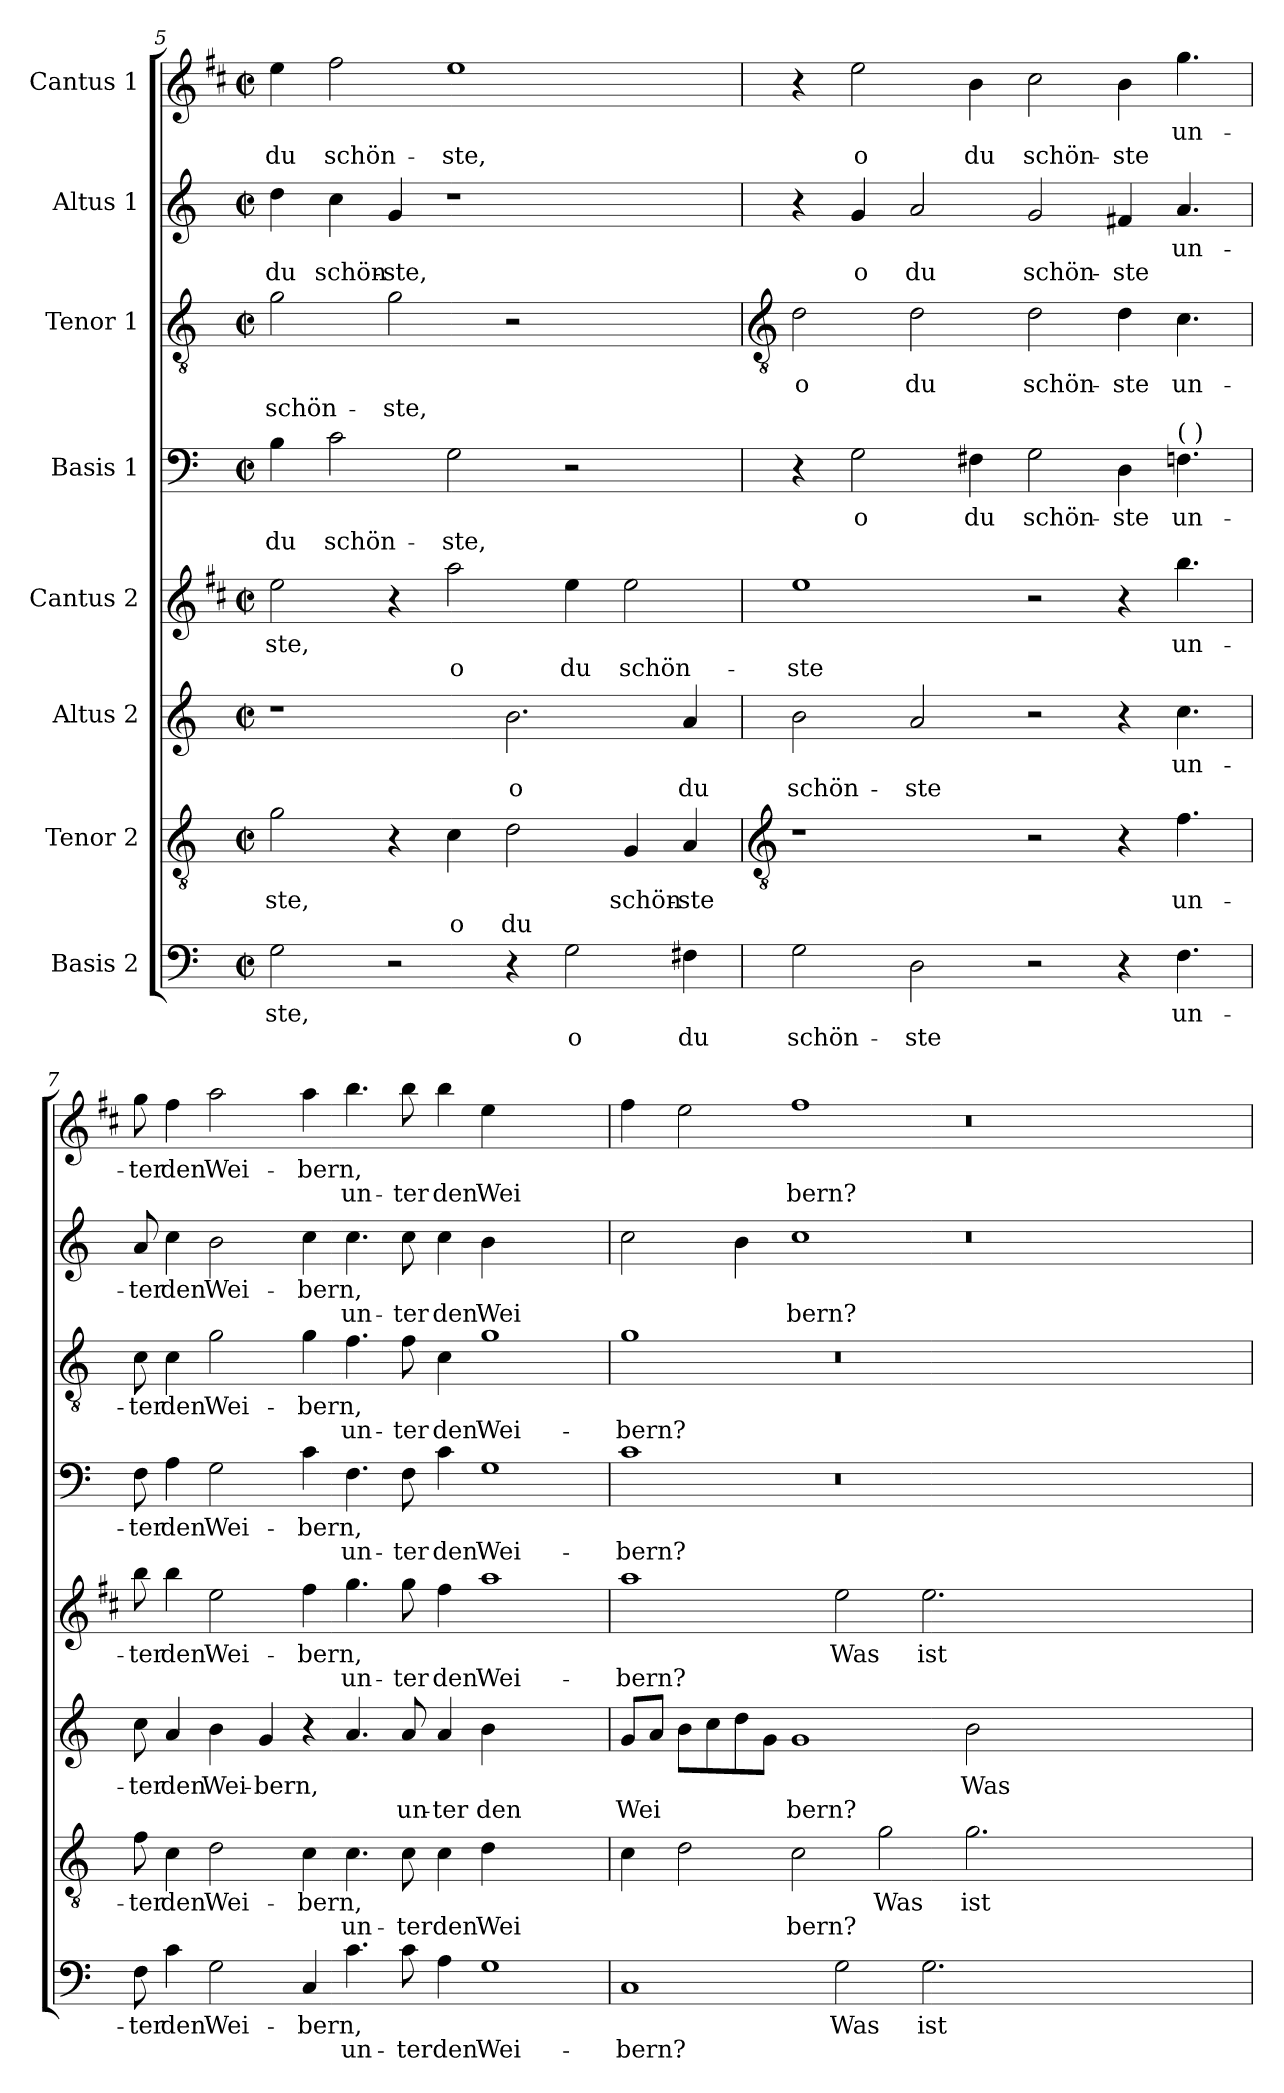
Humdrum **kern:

**kern	**text	**text	**kern	**text	**text	**kern	**text	**text	**kern	**text	**text	**kern	**text	**text	**kern	**text	**text	**kern	**text	**text	**kern	**text	**text
*part8	*part8	*part8	*part7	*part7	*part7	*part6	*part6	*part6	*part5	*part5	*part5	*part4	*part4	*part4	*part3	*part3	*part3	*part2	*part2	*part2	*part1	*part1	*part1
*staff8	*staff8	*staff8	*staff7	*staff7	*staff7	*staff6	*staff6	*staff6	*staff5	*staff5	*staff5	*staff4	*staff4	*staff4	*staff3	*staff3	*staff3	*staff2	*staff2	*staff2	*staff1	*staff1	*staff1
*I"Basis 2	*	*	*I"Tenor 2	*	*	*I"Altus 2	*	*	*I"Cantus 2	*	*	*I"Basis 1	*	*	*I"Tenor 1	*	*	*I"Altus 1	*	*	*I"Cantus 1	*	*
*clefF4	*	*	*clefGv2	*	*	*clefG2	*	*	*clefG2	*	*	*clefF4	*	*	*clefGv2	*	*	*clefG2	*	*	*clefG2	*	*
*	*	*	*	*	*	*	*	*	*ITrd1c2	*	*	*	*	*	*	*	*	*	*	*	*ITrd1c2	*	*
*k[]	*	*	*k[]	*	*	*k[]	*	*	*k[]	*	*	*k[]	*	*	*k[]	*	*	*k[]	*	*	*k[]	*	*
*C:	*	*	*C:	*	*	*C:	*	*	*C:	*	*	*C:	*	*	*C:	*	*	*C:	*	*	*C:	*	*
*M4/2	*	*	*M4/2	*	*	*M4/2	*	*	*M4/2	*	*	*M4/2	*	*	*M4/2	*	*	*M4/2	*	*	*M4/2	*	*
*met(c|)	*	*	*met(c|)	*	*	*met(c|)	*	*	*met(c|)	*	*	*met(c|)	*	*	*met(c|)	*	*	*met(c|)	*	*	*met(c|)	*	*
=5	=5	=5	=5	=5	=5	=5	=5	=5	=5	=5	=5	=5	=5	=5	=5	=5	=5	=5	=5	=5	=5	=5	=5
!	!LO:LY:b	!	!	!LO:LY:b	!	!	!	!	!	!LO:LY:b	!	!	!	!LO:LY:b	!	!	!LO:LY:b	!	!	!LO:LY:b	!	!	!LO:LY:b
2G	-ste,	.	2g	-ste,	.	1r	.	.	2dd	-ste,	.	4B	.	du	2g	.	schön-	4dd	.	du	4dd	.	du
!	!	!	!	!	!	!	!	!	!	!	!	!	!	!LO:LY:b	!	!	!	!	!	!LO:LY:b	!	!	!LO:LY:b
.	.	.	.	.	.	.	.	.	.	.	.	2c	.	schön-	.	.	.	4cc	.	schön-	2ee	.	schön-
!	!	!	!	!	!	!	!	!	!	!	!	!	!	!	!	!	!LO:LY:b	!	!	!LO:LY:b	!	!	!
2r	.	.	4r	.	.	.	.	.	4r	.	.	.	.	.	2g	.	-ste,	4g	.	-ste,	.	.	.
!	!	!	!	!	!LO:LY:b	!	!	!	!	!	!LO:LY:b	!	!	!LO:LY:b	!	!	!	!	!	!	!	!	!LO:LY:b
.	.	.	4c	.	o	.	.	.	2gg	.	o	2G	.	-ste,	.	.	.	1r	.	.	1dd	.	-ste,
!	!	!	!	!	!LO:LY:b	!	!	!LO:LY:b	!	!	!	!	!	!	!	!	!	!	!	!	!	!	!
4r	.	.	2d	.	du	2.b	.	o	.	.	.	.	.	.	2r	.	.	.	.	.	.	.	.
!	!	!LO:LY:b	!	!	!	!	!	!	!	!	!LO:LY:b	!	!	!	!	!	!	!	!	!	!	!	!
2G	.	o	.	.	.	.	.	.	4dd	.	du	2r	.	.	.	.	.	.	.	.	.	.	.
!	!	!	!	!LO:LY:b	!	!	!	!	!	!	!LO:LY:b	!	!	!	!	!	!	!	!	!	!	!	!
.	.	.	4G	schön-	.	.	.	.	2dd	.	schön-	.	.	.	2ryy	.	.	.	.	.	.	.	.
!	!	!LO:LY:b	!	!LO:LY:b	!	!	!	!LO:LY:b	!	!	!	!	!	!	!	!	!	!	!	!	!	!	!
4F#X	.	du	4A	-ste	.	4a	.	du	.	.	.	4ryy	.	.	.	.	.	4ryy	.	.	4ryy	.	.
!!LO:LB:g=z
=6	=6	=6	=6	=6	=6	=6	=6	=6	=6	=6	=6	=6	=6	=6	=6	=6	=6	=6	=6	=6	=6	=6	=6
*	*	*	*clefGv2	*	*	*	*	*	*	*	*	*	*	*	*clefGv2	*	*	*	*	*	*	*	*
!	!	!LO:LY:b	!	!	!	!	!	!LO:LY:b	!	!	!LO:LY:b	!	!	!	!	!LO:LY:b	!	!	!	!	!	!	!
2G	.	schön-	1r	.	.	2b	.	schön-	1dd	.	-ste	4r	.	.	2d	o	.	4r	.	.	4r	.	.
!	!	!	!	!	!	!	!	!	!	!	!	!	!LO:LY:b	!	!	!	!	!	!	!LO:LY:b	!	!	!LO:LY:b
.	.	.	.	.	.	.	.	.	.	.	.	2G	o	.	.	.	.	4g	.	o	2dd	.	o
!	!	!LO:LY:b	!	!	!	!	!	!LO:LY:b	!	!	!	!	!	!	!	!LO:LY:b	!	!	!	!LO:LY:b	!	!	!
2D	.	-ste	.	.	.	2a	.	-ste	.	.	.	.	.	.	2d	du	.	2a	.	du	.	.	.
!	!	!	!	!	!	!	!	!	!	!	!	!	!LO:LY:b	!	!	!	!	!	!	!	!	!	!LO:LY:b
.	.	.	.	.	.	.	.	.	.	.	.	4F#X	du	.	.	.	.	.	.	.	4a	.	du
!	!	!	!	!	!	!	!	!	!	!	!	!	!LO:LY:b	!	!	!LO:LY:b	!	!	!	!LO:LY:b	!	!	!LO:LY:b
2r	.	.	2r	.	.	2r	.	.	2r	.	.	2G	schön-	.	2d	schön-	.	2g	.	schön-	2b	.	schön-
!	!	!	!	!	!	!	!	!	!	!	!	!	!LO:LY:b	!	!	!LO:LY:b	!	!	!	!LO:LY:b	!	!	!LO:LY:b
4r	.	.	4r	.	.	4r	.	.	4r	.	.	4D	-ste	.	4d	-ste	.	4f#X	.	-ste	4a	.	-ste
!	!	!	!	!	!	!	!	!	!	!	!	!LO:TX:a:t=(  )	!	!	!	!	!	!	!	!	!	!	!
!	!LO:LY:b	!	!	!LO:LY:b	!	!	!LO:LY:b	!	!	!LO:LY:b	!	!	!LO:LY:b	!	!	!LO:LY:b	!	!	!LO:LY:b	!	!	!LO:LY:b	!
4.F	un-	.	4.f	un-	.	4.cc	un-	.	4.aa	un-	.	4.F	un-	.	4.c	un-	.	4.a	un-	.	4.ff	un-	.
=7	=7	=7	=7	=7	=7	=7	=7	=7	=7	=7	=7	=7	=7	=7	=7	=7	=7	=7	=7	=7	=7	=7	=7
!	!LO:LY:b	!	!	!LO:LY:b	!	!	!LO:LY:b	!	!	!LO:LY:b	!	!	!LO:LY:b	!	!	!LO:LY:b	!	!	!LO:LY:b	!	!	!LO:LY:b	!
8F	-ter	.	8f	-ter	.	8cc	-ter	.	8aa	-ter	.	8F	-ter	.	8c	-ter	.	8a	-ter	.	8ff	-ter	.
!	!LO:LY:b	!	!	!LO:LY:b	!	!	!LO:LY:b	!	!	!LO:LY:b	!	!	!LO:LY:b	!	!	!LO:LY:b	!	!	!LO:LY:b	!	!	!LO:LY:b	!
4c	den	.	4c	den	.	4a	den	.	4aa	den	.	4A	den	.	4c	den	.	4cc	den	.	4ee	den	.
!	!LO:LY:b	!	!	!LO:LY:b	!	!	!LO:LY:b	!	!	!LO:LY:b	!	!	!LO:LY:b	!	!	!LO:LY:b	!	!	!LO:LY:b	!	!	!LO:LY:b	!
2G	Wei-	.	2d	Wei-	.	4b	Wei-	.	2dd	Wei-	.	2G	Wei-	.	2g	Wei-	.	2b	Wei-	.	2gg	Wei-	.
!	!	!	!	!	!	!	!LO:LY:b	!	!	!	!	!	!	!	!	!	!	!	!	!	!	!	!
.	.	.	.	.	.	4g	-bern,	.	.	.	.	.	.	.	.	.	.	.	.	.	.	.	.
!	!LO:LY:b	!	!	!LO:LY:b	!	!	!	!	!	!LO:LY:b	!	!	!LO:LY:b	!	!	!LO:LY:b	!	!	!LO:LY:b	!	!	!LO:LY:b	!
4C	-bern,	.	4c	-bern,	.	4r	.	.	4ee	-bern,	.	4c	-bern,	.	4g	-bern,	.	4cc	-bern,	.	4gg	-bern,	.
!	!	!LO:LY:b	!	!	!LO:LY:b	!	!	!	!	!	!LO:LY:b	!	!	!LO:LY:b	!	!	!LO:LY:b	!	!	!LO:LY:b	!	!	!LO:LY:b
4.c	.	un-	4.c	.	un-	4.a	.	.	4.ff	.	un-	4.F	.	un-	4.f	.	un-	4.cc	.	un-	4.aa	.	un-
!	!	!LO:LY:b	!	!	!LO:LY:b	!	!	!LO:LY:b	!	!	!LO:LY:b	!	!	!LO:LY:b	!	!	!LO:LY:b	!	!	!LO:LY:b	!	!	!LO:LY:b
8c	.	-ter	8c	.	-ter	8a	.	un-	8ff	.	-ter	8F	.	-ter	8f	.	-ter	8cc	.	-ter	8aa	.	-ter
!	!	!LO:LY:b	!	!	!LO:LY:b	!	!	!LO:LY:b	!	!	!LO:LY:b	!	!	!LO:LY:b	!	!	!LO:LY:b	!	!	!LO:LY:b	!	!	!LO:LY:b
4A	.	den	4c	.	den	4a	.	-ter	4ee	.	den	4c	.	den	4c	.	den	4cc	.	den	4aa	.	den
!	!	!LO:LY:b	!	!	!LO:LY:b	!	!	!LO:LY:b	!	!	!LO:LY:b	!	!	!LO:LY:b	!	!	!LO:LY:b	!	!	!LO:LY:b	!	!	!LO:LY:b
1G	.	Wei-	4d	.	Wei	4b	.	den	1gg	.	Wei-	1G	.	Wei-	1g	.	Wei-	4b	.	Wei	4dd	.	Wei
.	.	.	2.ryy	.	.	2.ryy	.	.	.	.	.	.	.	.	.	.	.	2.ryy	.	.	2.ryy	.	.
=8	=8	=8	=8	=8	=8	=8	=8	=8	=8	=8	=8	=8	=8	=8	=8	=8	=8	=8	=8	=8	=8	=8	=8
!	!	!LO:LY:b	!	!	!	!	!	!LO:LY:b	!	!	!LO:LY:b	!	!	!LO:LY:b	!	!	!LO:LY:b	!	!	!	!	!	!
1C	.	-bern?	4c	.	.	8gL	.	Wei	1gg	.	-bern?	1c	.	-bern?	1g	.	-bern?	2cc	.	.	4ee	.	.
.	.	.	.	.	.	8aJ	.	.	.	.	.	.	.	.	.	.	.	.	.	.	.	.	.
.	.	.	2d	.	.	8bL	.	.	.	.	.	.	.	.	.	.	.	.	.	.	2dd	.	.
.	.	.	.	.	.	8cc	.	.	.	.	.	.	.	.	.	.	.	.	.	.	.	.	.
.	.	.	.	.	.	8dd	.	.	.	.	.	.	.	.	.	.	.	4b	.	.	.	.	.
.	.	.	.	.	.	8gJ	.	.	.	.	.	.	.	.	.	.	.	.	.	.	.	.	.
!	!	!	!	!	!LO:LY:b	!	!	!LO:LY:b	!	!	!	!	!	!	!	!	!	!	!	!LO:LY:b	!	!	!LO:LY:b
.	.	.	2c	.	bern?	1g	.	bern?	.	.	.	.	.	.	.	.	.	1cc	.	bern?	1ee	.	bern?
!	!LO:LY:b	!	!	!	!	!	!	!	!	!LO:LY:b	!	!	!	!	!	!	!	!	!	!	!	!	!
2G	Was	.	.	.	.	.	.	.	2dd	Was	.	0r	.	.	0r	.	.	.	.	.	.	.	.
!	!	!	!	!LO:LY:b	!	!	!	!	!	!	!	!	!	!	!	!	!	!	!	!	!	!	!
.	.	.	2g	Was	.	.	.	.	.	.	.	.	.	.	.	.	.	.	.	.	.	.	.
!	!LO:LY:b	!	!	!	!	!	!	!	!	!LO:LY:b	!	!	!	!	!	!	!	!	!	!	!	!	!
2.G	ist	.	.	.	.	.	.	.	2.dd	ist	.	.	.	.	.	.	.	.	.	.	.	.	.
!	!	!	!	!LO:LY:b	!	!	!LO:LY:b	!	!	!	!	!	!	!	!	!	!	!	!	!	!	!	!
.	.	.	2.g	ist	.	2b	Was	.	.	.	.	.	.	.	.	.	.	0r	.	.	0r	.	.
1.ryy	.	.	.	.	.	1.ryy	.	.	1.ryy	.	.	.	.	.	.	.	.	.	.	.	.	.	.
.	.	.	1ryy	.	.	.	.	.	.	.	.	.	.	.	.	.	.	.	.	.	.	.	.
.	.	.	.	.	.	.	.	.	.	.	.	2.ryy	.	.	2.ryy	.	.	.	.	.	.	.	.
.	.	.	4ryy	.	.	.	.	.	.	.	.	.	.	.	.	.	.	.	.	.	.	.	.
=	=	=	=	=	=	=	=	=	=	=	=	=	=	=	=	=	=	=	=	=	=	=	=
*-	*-	*-	*-	*-	*-	*-	*-	*-	*-	*-	*-	*-	*-	*-	*-	*-	*-	*-	*-	*-	*-	*-	*-
